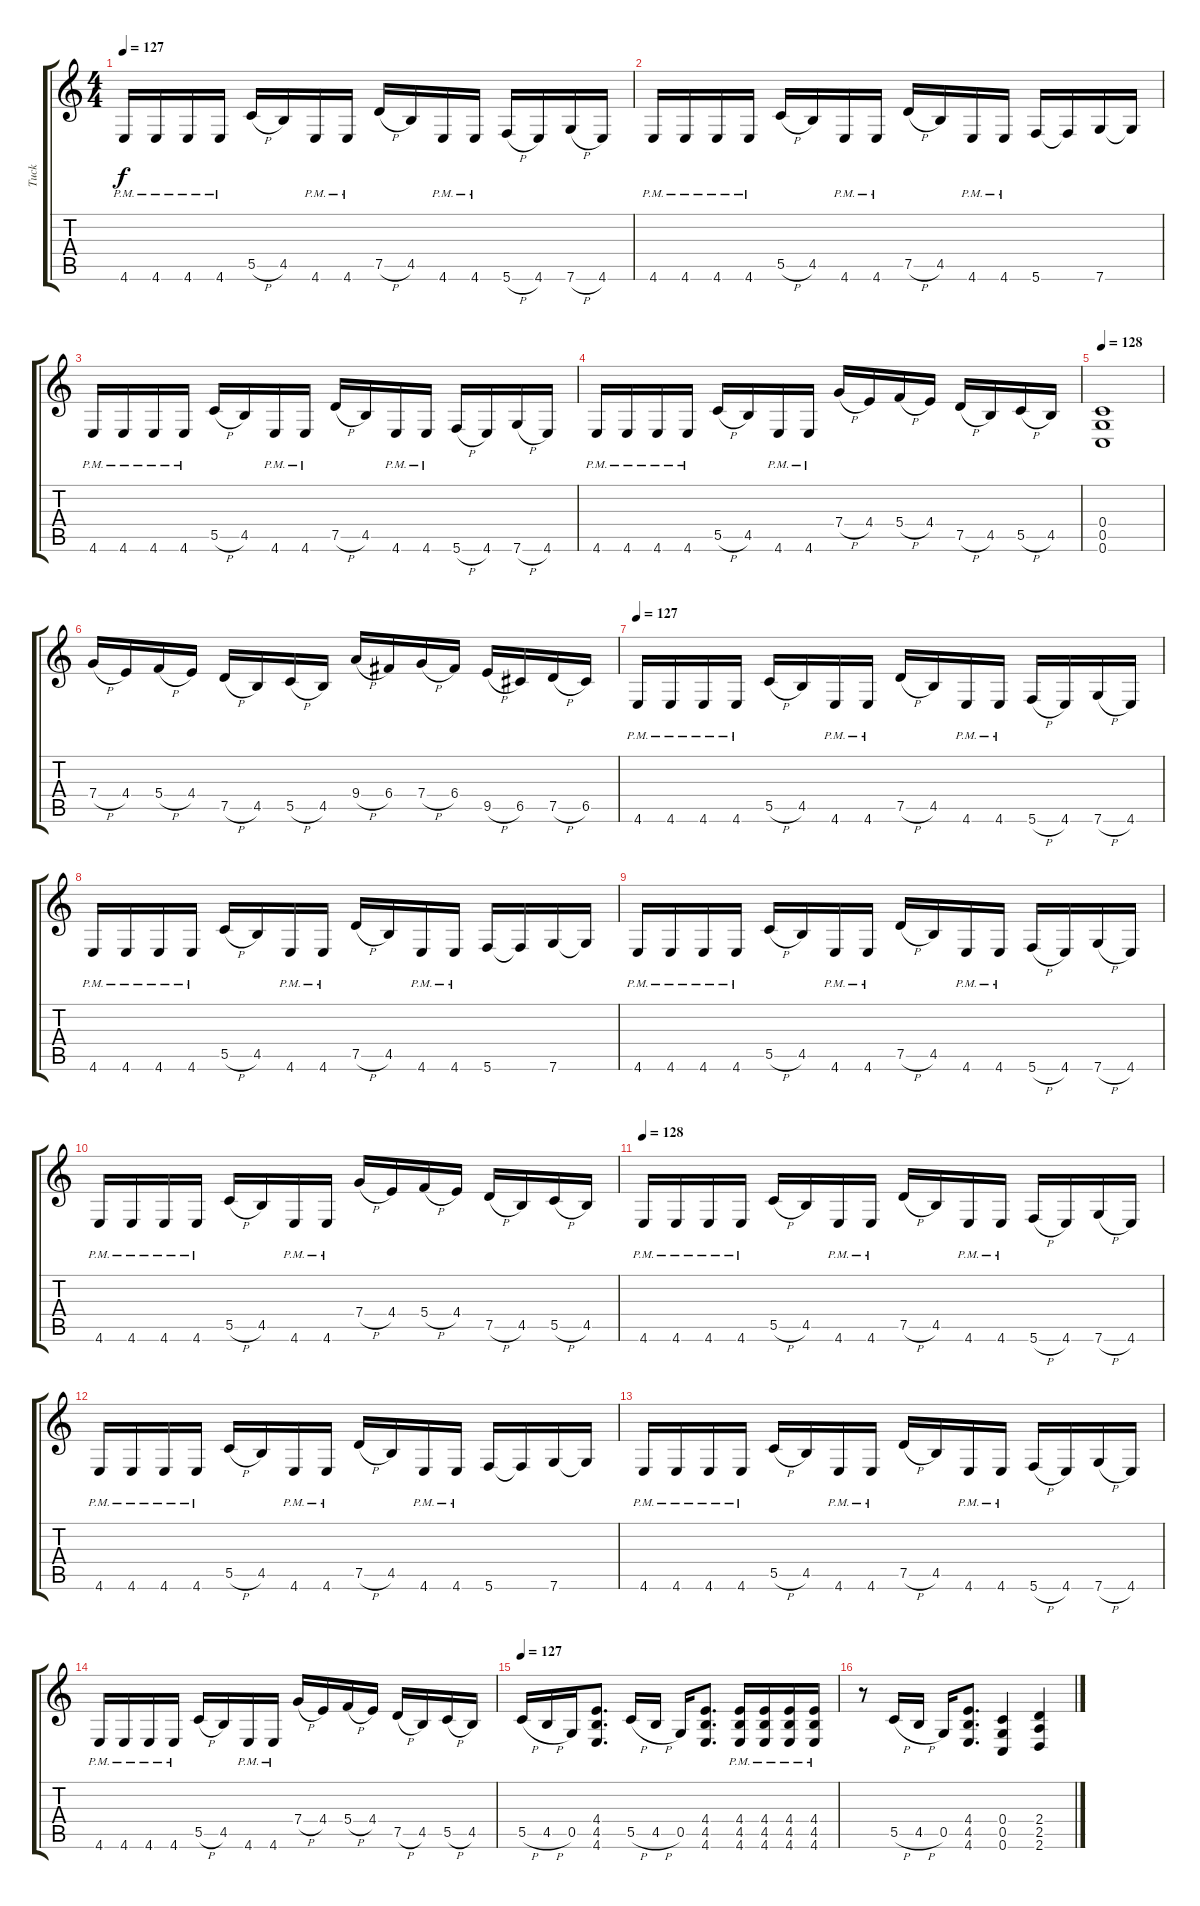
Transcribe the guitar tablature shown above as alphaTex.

\track ("Tuck" "Tuck") {instrument distortionguitar}
\staff {score tabs}
\tuning (D4 A3 F3 C3 G2 C2) {hide}
\ts (4 4)
\tempo 127
\clef g2
\ks c
4.6{pm}.16{dy f} 4.6{pm}.16 4.6{pm}.16 4.6{pm}.16 5.5{h}.16 4.5.16 4.6{pm}.16 4.6{pm}.16 7.5{h}.16 4.5.16 4.6{pm}.16 4.6{pm}.16 5.6{h}.16 4.6.16 7.6{h}.16 4.6.16 |
4.6{pm}.16 4.6{pm}.16 4.6{pm}.16 4.6{pm}.16 5.5{h}.16 4.5.16 4.6{pm}.16 4.6{pm}.16 7.5{h}.16 4.5.16 4.6{pm}.16 4.6{pm}.16 5.6.16 5.6{t}.16 7.6.16 7.6{t}.16 |
4.6{pm}.16 4.6{pm}.16 4.6{pm}.16 4.6{pm}.16 5.5{h}.16 4.5.16 4.6{pm}.16 4.6{pm}.16 7.5{h}.16 4.5.16 4.6{pm}.16 4.6{pm}.16 5.6{h}.16 4.6.16 7.6{h}.16 4.6.16 |
4.6{pm}.16 4.6{pm}.16 4.6{pm}.16 4.6{pm}.16 5.5{h}.16 4.5.16 4.6{pm}.16 4.6{pm}.16 7.4{h}.16 4.4.16 5.4{h}.16 4.4.16 7.5{h}.16 4.5.16 5.5{h}.16 4.5.16 |
\tempo 128
(0.4 0.5 0.6).1 |
7.4{h}.16 4.4.16 5.4{h}.16 4.4.16 7.5{h}.16 4.5.16 5.5{h}.16 4.5.16 9.4{h}.16 6.4.16 7.4{h}.16 6.4.16 9.5{h}.16 6.5.16 7.5{h}.16 6.5.16 |
\tempo 127
4.6{pm}.16 4.6{pm}.16 4.6{pm}.16 4.6{pm}.16 5.5{h}.16 4.5.16 4.6{pm}.16 4.6{pm}.16 7.5{h}.16 4.5.16 4.6{pm}.16 4.6{pm}.16 5.6{h}.16 4.6.16 7.6{h}.16 4.6.16 |
4.6{pm}.16 4.6{pm}.16 4.6{pm}.16 4.6{pm}.16 5.5{h}.16 4.5.16 4.6{pm}.16 4.6{pm}.16 7.5{h}.16 4.5.16 4.6{pm}.16 4.6{pm}.16 5.6.16 5.6{t}.16 7.6.16 7.6{t}.16 |
4.6{pm}.16 4.6{pm}.16 4.6{pm}.16 4.6{pm}.16 5.5{h}.16 4.5.16 4.6{pm}.16 4.6{pm}.16 7.5{h}.16 4.5.16 4.6{pm}.16 4.6{pm}.16 5.6{h}.16 4.6.16 7.6{h}.16 4.6.16 |
4.6{pm}.16 4.6{pm}.16 4.6{pm}.16 4.6{pm}.16 5.5{h}.16 4.5.16 4.6{pm}.16 4.6{pm}.16 7.4{h}.16 4.4.16 5.4{h}.16 4.4.16 7.5{h}.16 4.5.16 5.5{h}.16 4.5.16 |
\tempo 128
4.6{pm}.16 4.6{pm}.16 4.6{pm}.16 4.6{pm}.16 5.5{h}.16 4.5.16 4.6{pm}.16 4.6{pm}.16 7.5{h}.16 4.5.16 4.6{pm}.16 4.6{pm}.16 5.6{h}.16 4.6.16 7.6{h}.16 4.6.16 |
4.6{pm}.16 4.6{pm}.16 4.6{pm}.16 4.6{pm}.16 5.5{h}.16 4.5.16 4.6{pm}.16 4.6{pm}.16 7.5{h}.16 4.5.16 4.6{pm}.16 4.6{pm}.16 5.6.16 5.6{t}.16 7.6.16 7.6{t}.16 |
4.6{pm}.16 4.6{pm}.16 4.6{pm}.16 4.6{pm}.16 5.5{h}.16 4.5.16 4.6{pm}.16 4.6{pm}.16 7.5{h}.16 4.5.16 4.6{pm}.16 4.6{pm}.16 5.6{h}.16 4.6.16 7.6{h}.16 4.6.16 |
4.6{pm}.16 4.6{pm}.16 4.6{pm}.16 4.6{pm}.16 5.5{h}.16 4.5.16 4.6{pm}.16 4.6{pm}.16 7.4{h}.16 4.4.16 5.4{h}.16 4.4.16 7.5{h}.16 4.5.16 5.5{h}.16 4.5.16 |
\tempo 127
5.5{h}.16 4.5{h}.16 0.5.16 (4.4 4.5 4.6).8{d} 5.5{h}.16 4.5{h}.16 0.5.16 (4.4 4.5 4.6).8{d} (4.4{pm} 4.5{pm} 4.6{pm}).16 (4.4{pm} 4.5{pm} 4.6{pm}).16 (4.4{pm} 4.5{pm} 4.6{pm}).16 (4.4{pm} 4.5{pm} 4.6{pm}).16 |
r.8 5.5{h}.16 4.5{h}.16 0.5.16 (4.4 4.5 4.6).8{d} (0.4 0.5 0.6).4 (2.4 2.5 2.6).4
